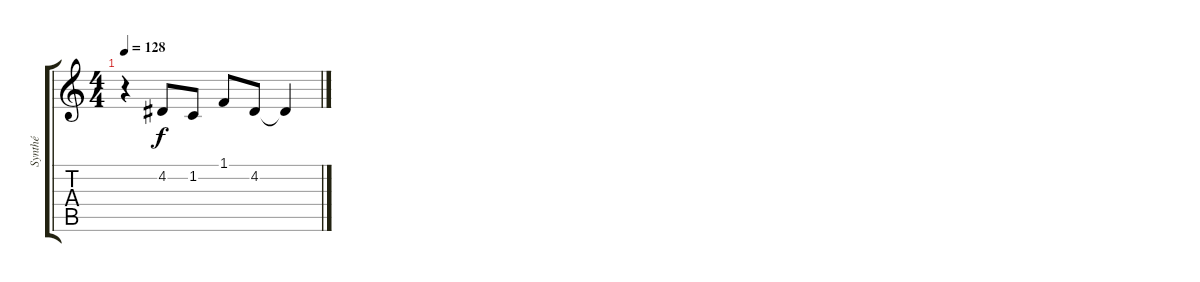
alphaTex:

\track ("Synthé" "Synthé") {instrument stringensemble1}
\staff {score tabs}
\tuning (E4 B3 G3 D3 A2 E2) {hide}
\ts (4 4)
\tempo 128
\clef g2
\ks c
r.4{dy f} 4.2.8 1.2.8 1.1.8 4.2.8 4.2{t}.4
